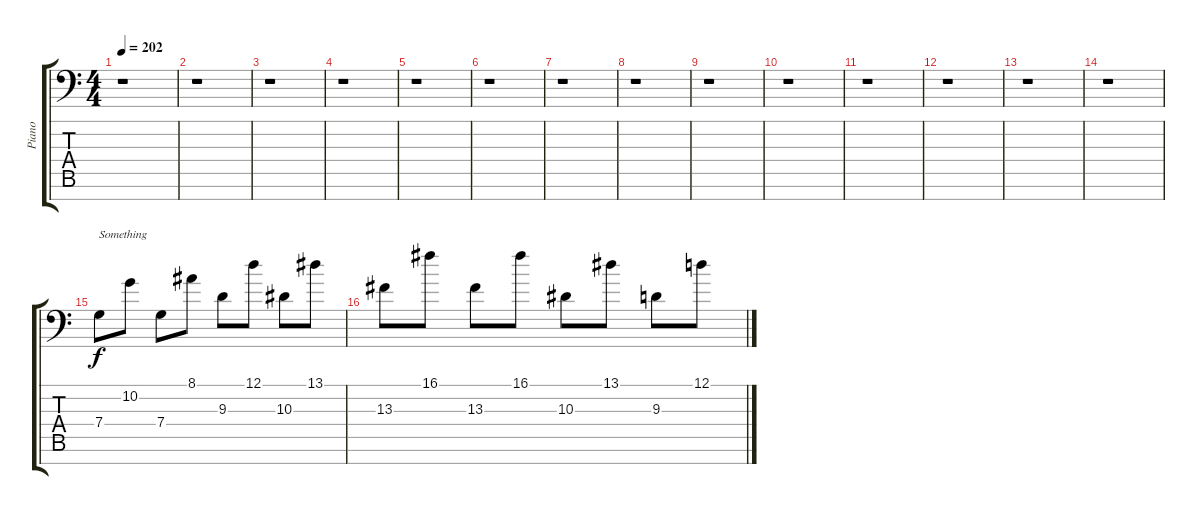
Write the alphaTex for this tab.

\track ("Piano" "Piano") {instrument vibraphone}
\staff {score tabs}
\tuning (D4 A3 F3 C3 G2 D2 G1) {hide}
\ts (4 4)
\tempo 202
\clef f4
\ks c
r.1{dy f} |
r.1 |
r.1 |
r.1 |
r.1 |
r.1 |
r.1 |
r.1 |
r.1 |
r.1 |
r.1 |
r.1 |
r.1 |
r.1 |
7.4.8{txt "Something"} 10.2.8 7.4.8 8.1.8 9.3.8 12.1.8 10.3.8 13.1.8 |
13.3.8 16.1.8 13.3.8 16.1.8 10.3.8 13.1.8 9.3.8 12.1.8
